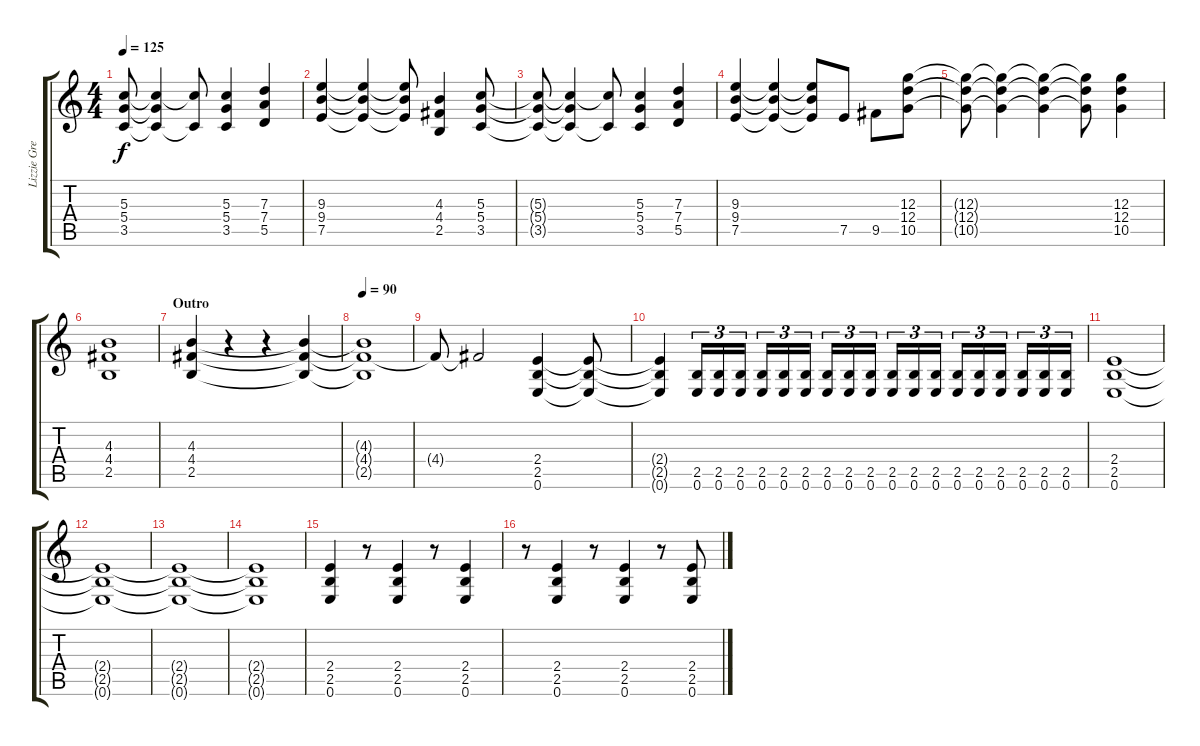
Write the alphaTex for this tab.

\track ("Lizzie Grey - Rhythm Guitar" "Lizzie Gre") {instrument distortionguitar}
\staff {score tabs}
\tuning (E4 B3 G3 D3 A2 E2) {hide}
\ts (4 4)
\tempo 125
\clef g2
\ks c
(5.3{t} 5.4{t} 3.5{t}).8{dy f} (5.3{t} 5.4{t} 3.5{t}).4 (5.3{t} 3.5{t}).8 (5.3 5.4 3.5).4 (7.3 7.4 5.5).4 |
(9.3 9.4 7.5).4 (9.3{t} 9.4{t} 7.5{t}).4 (9.3{t} 9.4{t} 7.5{t}).8 (4.3 4.4 2.5).4 (5.3 5.4 3.5).8 |
(5.3{t} 5.4{t} 3.5{t}).8 (5.3{t} 5.4{t} 3.5{t}).4 (5.3{t} 3.5{t}).8 (5.3 5.4 3.5).4 (7.3 7.4 5.5).4 |
(9.3 9.4 7.5).4 (9.3{t} 9.4{t} 7.5{t}).4 (9.3{t} 9.4{t} 7.5{t}).8 7.5.8 9.5.8 (12.3 12.4 10.5).8 |
(12.3{t} 12.4{t} 10.5{t}).8 (12.3{t} 12.4{t} 10.5{t}).4 (12.3{t} 12.4{t} 10.5{t}).4 (12.3{t} 12.4{t} 10.5{t}).8 (12.3 12.4 10.5).4 |
(4.3 4.4 2.5).1 |
\section ("" "Outro")
(4.3 4.4 2.5).4 r.4 r.4 (4.3{t} 4.4{t} 2.5{t}).4 |
\tempo 90
(4.3{t} 4.4{t} 2.5{t}).1 |
4.4{t}.8 4.4{t}.2 (2.4 2.5 0.6).4 (2.4{t} 2.5{t} 0.6{t}).8 |
(2.4{t} 2.5{t} 0.6{t}).4 (2.5 0.6).16{tu (3 2)} (2.5 0.6).16{tu (3 2)} (2.5 0.6).16{tu (3 2)} (2.5 0.6).16{tu (3 2)} (2.5 0.6).16{tu (3 2)} (2.5 0.6).16{tu (3 2)} (2.5 0.6).16{tu (3 2)} (2.5 0.6).16{tu (3 2)} (2.5 0.6).16{tu (3 2)} (2.5 0.6).16{tu (3 2)} (2.5 0.6).16{tu (3 2)} (2.5 0.6).16{tu (3 2)} (2.5 0.6).16{tu (3 2)} (2.5 0.6).16{tu (3 2)} (2.5 0.6).16{tu (3 2)} (2.5 0.6).16{tu (3 2)} (2.5 0.6).16{tu (3 2)} (2.5 0.6).16{tu (3 2)} |
(2.4 2.5 0.6).1{volume 16} |
(2.4{t} 2.5{t} 0.6{t}).1 |
(2.4{t} 2.5{t} 0.6{t}).1 |
(2.4{t} 2.5{t} 0.6{t}).1 |
(2.4 2.5 0.6).4 r.8 (2.4 2.5 0.6).4 r.8 (2.4 2.5 0.6).4 |
r.8 (2.4 2.5 0.6).4 r.8 (2.4 2.5 0.6).4 r.8 (2.4 2.5 0.6).8
